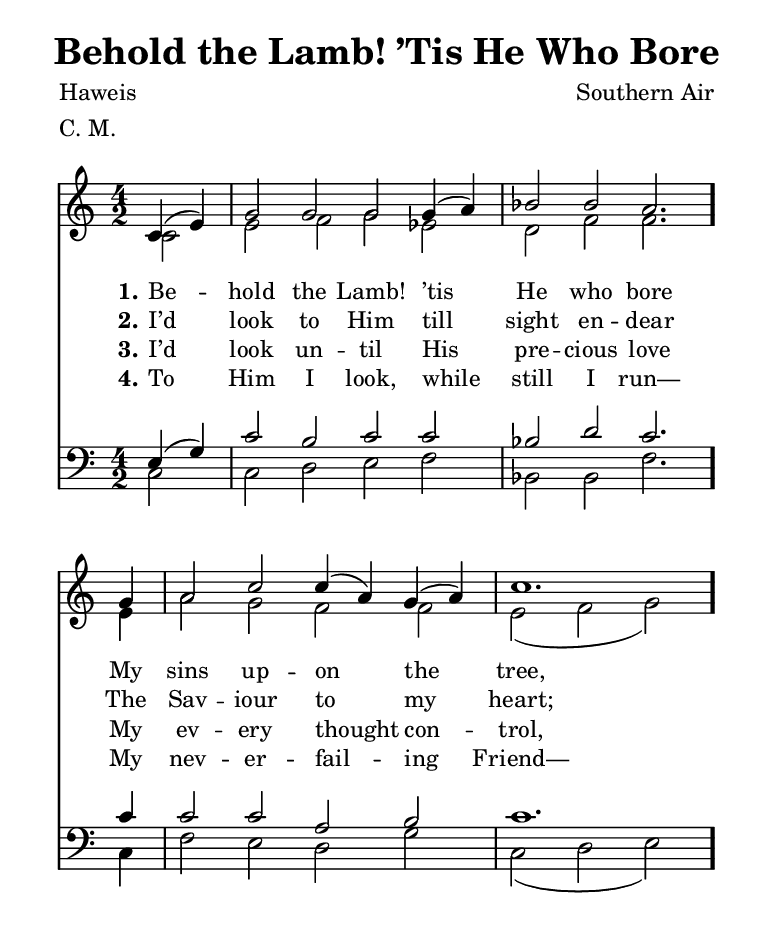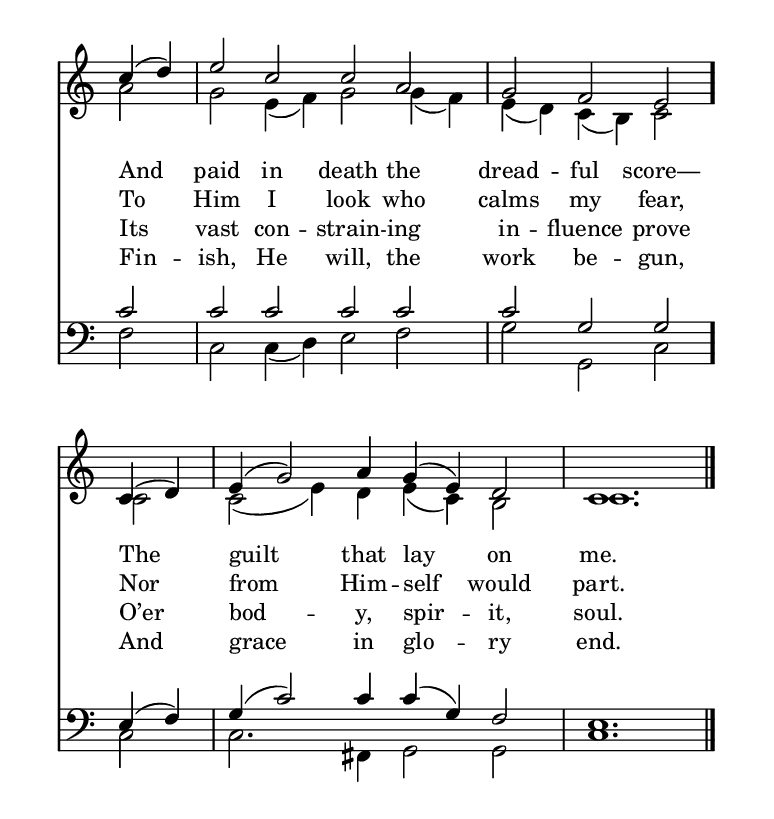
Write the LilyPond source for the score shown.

\include "common/global.ily"
\paper {
  \include "common/paper.ily"
  ragged-bottom = ##t
  ragged-last-bottom = ##t
  systems-per-page = #(cond (is-eogsized 2) (#t #f))
  %page-count = ##f
}

\header{
  hymnnumber = "61"
  title = "Behold the Lamb! ’Tis He Who Bore"
  tunename = "St. Louis"
  meter = "C. M."
  poet = "Haweis"
  composer = "Southern Air"
  %copyright = ""
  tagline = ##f
}

% for fermata in MIDI
ta = { \tempo 2=80 }
tb = { \tempo 2=40 }

global = {
  \include "common/overrides.ily"
  \override Staff.TimeSignature.style = #'numbered
  \time 4/2
  \override Score.MetronomeMark.transparent = ##t % hide all fermata changes too
  \ta
  \key c \major
  \partial 2
  \autoBeamOff
}

notesSoprano = {
\global
\relative c' {

  { c4( e4) | g2 g2 g2 g4( a4) | bes2 bes2 a2. }
  { g4 | a2 c2 c4( a4) g4( a4) | c1. }
  { c4( d4) | e2 c2 c2 a2 | g2 f2 e2 }
%  { c4( d4) | e4( g4) a4 g4( e4) | d2 c1 } % this is how it looks in my probably-mismarked photocopy
  { c4( d4) | e4( g2) a4 g4( e4) d2 | c1. } % I changed the c1 to a c1. at the end to make it fit, and moved the barcheck

  \bar "|."

}
}

notesAlto = {
\global
\relative e' {

  { c2 | e2 f2 g2 ees2 | d2 f2 f2. }
  { e4 | a2 g2 f2 f2 | e2( f2 g2) }
  { a2 | g2 e4( f4) g2 g4( f4) | e4( d4) c4( b4) c2 }
  { c2 | c2( e4) d4 e4( c4) b2 | c1. }

}
}

notesTenor = {
\global
\relative a {

  { e4( g4) | c2 b2 c2 c2 | bes2 d2 c2. }
  { c4 | c2 c2 a2 b2 | c1. }
  { c2 | c2 c2 c2 c2 | c2 g2 g2 }
  { e4( f4) | g4( c2) c4 c4( g4) f2 | e1. }

}
}

notesBass = {
\global
\relative f {

  { c2 | c2 d2 e2 f2 | bes,2 bes2 f'2. }
  { c4 | f2 e2 d2 g2 | c,2( d2 e2) }
  { f2 | c2 c4( d4) e2 f2 | g2 g,2 c2 }
  { c2 | c2. fis,4 g2 g2 | c1. }

}
}

wordsA = \lyricmode {
\set stanza = "1."

Be -- hold the Lamb! ’tis He who bore \bar "."
My sins up -- on the tree, \bar "." \break
And paid in death the dread -- ful score— \bar "."
The guilt that lay on me. \bar "." \break

}

wordsB = \lyricmode {
\set stanza = "2."

I’d look to Him till sight en -- dear
The Sav -- iour to my heart;
To Him I look who calms my fear,
Nor from Him -- self would part.

}

wordsC = \lyricmode {
\set stanza = "3."

I’d look un -- til His pre -- cious love
My ev -- ery thought con -- trol,
Its vast con -- strain -- ing in -- fluence prove
O’er bod -- y, spir -- it, soul.

}

wordsD = \lyricmode {
\set stanza = "4."

To Him I look, while still I run—
My nev -- er -- fail -- ing Friend—
Fin -- ish, He will, the work be -- gun,
And grace in glo -- ry end.

}

\score {
  \context ChoirStaff <<
    \context Staff = upper <<
      \set ChoirStaff.systemStartDelimiter = #'SystemStartBar
      \context Voice  = sopranos { \voiceOne << \notesSoprano >> }
      \context Voice  = altos { \voiceTwo << \notesAlto >> }
      \context Lyrics = one   \lyricsto sopranos \wordsA
      \context Lyrics = two   \lyricsto sopranos \wordsB
      \context Lyrics = three \lyricsto sopranos \wordsC
      \context Lyrics = four  \lyricsto sopranos \wordsD
      %\context Lyrics = five  \lyricsto sopranos \wordsE
    >>
    \context Staff = men <<
      \clef bass
      \context Voice  = tenors { \voiceOne << \notesTenor >> }
      \context Voice  = basses { \voiceTwo << \notesBass >> }
    >>
  >>
  \layout {
    \include "common/layout.ily"
  }
  \midi{
    \include "common/midi.ily"
  }
}

\version "2.19.49"  % necessary for upgrading to future LilyPond versions.

% vi:set et ts=2 sw=2 ai nocindent syntax=lilypond:
